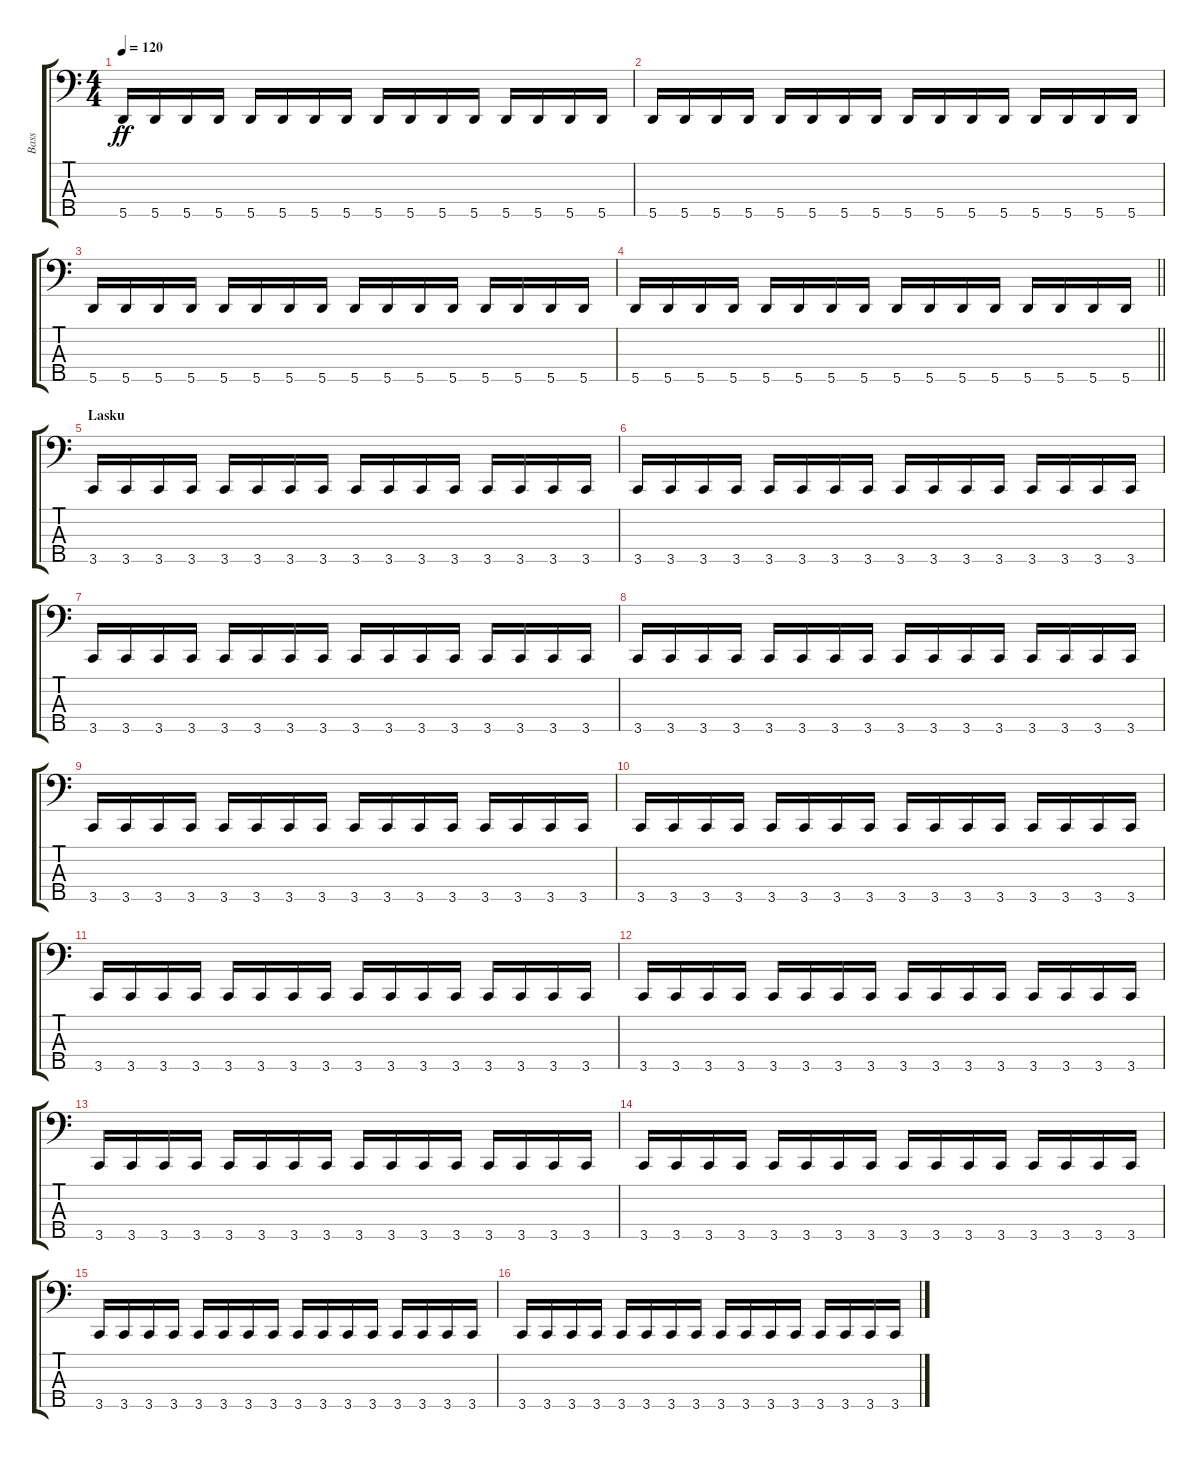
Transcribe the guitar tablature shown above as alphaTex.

\track ("Bass" "Bass") {instrument electricbasspick}
\staff {score tabs}
\tuning (G2 D2 A1 E1 A0) {hide}
\ts (4 4)
\tempo 120
\clef f4
\ks c
5.5.16{dy ff} 5.5.16 5.5.16 5.5.16 5.5.16 5.5.16 5.5.16 5.5.16 5.5.16 5.5.16 5.5.16 5.5.16 5.5.16 5.5.16 5.5.16 5.5.16 |
5.5.16 5.5.16 5.5.16 5.5.16 5.5.16 5.5.16 5.5.16 5.5.16 5.5.16 5.5.16 5.5.16 5.5.16 5.5.16 5.5.16 5.5.16 5.5.16 |
5.5.16 5.5.16 5.5.16 5.5.16 5.5.16 5.5.16 5.5.16 5.5.16 5.5.16 5.5.16 5.5.16 5.5.16 5.5.16 5.5.16 5.5.16 5.5.16 |
\barLineRight lightlight
5.5.16 5.5.16 5.5.16 5.5.16 5.5.16 5.5.16 5.5.16 5.5.16 5.5.16 5.5.16 5.5.16 5.5.16 5.5.16 5.5.16 5.5.16 5.5.16 |
\section ("" "Lasku")
3.5.16 3.5.16 3.5.16 3.5.16 3.5.16 3.5.16 3.5.16 3.5.16 3.5.16 3.5.16 3.5.16 3.5.16 3.5.16 3.5.16 3.5.16 3.5.16 |
3.5.16 3.5.16 3.5.16 3.5.16 3.5.16 3.5.16 3.5.16 3.5.16 3.5.16 3.5.16 3.5.16 3.5.16 3.5.16 3.5.16 3.5.16 3.5.16 |
3.5.16 3.5.16 3.5.16 3.5.16 3.5.16 3.5.16 3.5.16 3.5.16 3.5.16 3.5.16 3.5.16 3.5.16 3.5.16 3.5.16 3.5.16 3.5.16 |
3.5.16 3.5.16 3.5.16 3.5.16 3.5.16 3.5.16 3.5.16 3.5.16 3.5.16 3.5.16 3.5.16 3.5.16 3.5.16 3.5.16 3.5.16 3.5.16 |
3.5.16 3.5.16 3.5.16 3.5.16 3.5.16 3.5.16 3.5.16 3.5.16 3.5.16 3.5.16 3.5.16 3.5.16 3.5.16 3.5.16 3.5.16 3.5.16 |
3.5.16 3.5.16 3.5.16 3.5.16 3.5.16 3.5.16 3.5.16 3.5.16 3.5.16 3.5.16 3.5.16 3.5.16 3.5.16 3.5.16 3.5.16 3.5.16 |
3.5.16 3.5.16 3.5.16 3.5.16 3.5.16 3.5.16 3.5.16 3.5.16 3.5.16 3.5.16 3.5.16 3.5.16 3.5.16 3.5.16 3.5.16 3.5.16 |
3.5.16 3.5.16 3.5.16 3.5.16 3.5.16 3.5.16 3.5.16 3.5.16 3.5.16 3.5.16 3.5.16 3.5.16 3.5.16 3.5.16 3.5.16 3.5.16 |
3.5.16 3.5.16 3.5.16 3.5.16 3.5.16 3.5.16 3.5.16 3.5.16 3.5.16 3.5.16 3.5.16 3.5.16 3.5.16 3.5.16 3.5.16 3.5.16 |
3.5.16 3.5.16 3.5.16 3.5.16 3.5.16 3.5.16 3.5.16 3.5.16 3.5.16 3.5.16 3.5.16 3.5.16 3.5.16 3.5.16 3.5.16 3.5.16 |
3.5.16 3.5.16 3.5.16 3.5.16 3.5.16 3.5.16 3.5.16 3.5.16 3.5.16 3.5.16 3.5.16 3.5.16 3.5.16 3.5.16 3.5.16 3.5.16 |
3.5.16 3.5.16 3.5.16 3.5.16 3.5.16 3.5.16 3.5.16 3.5.16 3.5.16 3.5.16 3.5.16 3.5.16 3.5.16 3.5.16 3.5.16 3.5.16
